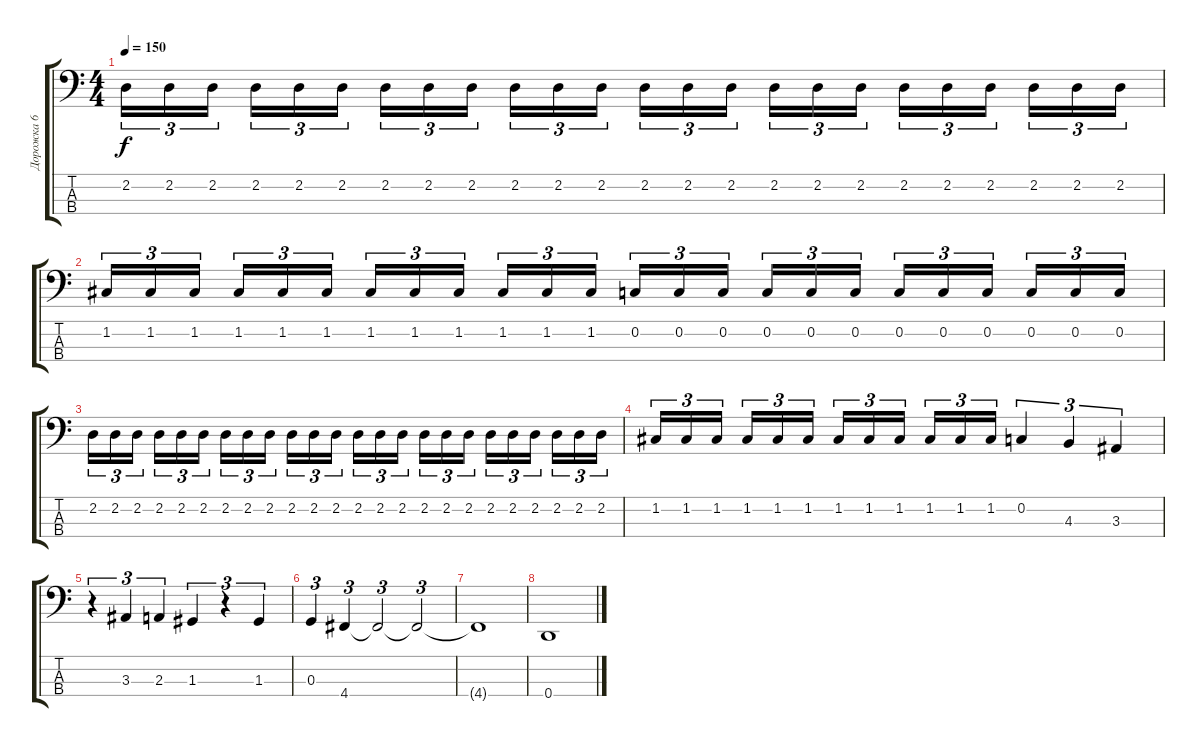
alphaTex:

\track ("Дорожка 6" "Дорожка 6") {instrument electricbasspick}
\staff {score tabs}
\tuning (F2 C2 G1 D1) {hide}
\ts (4 4)
\tempo 150
\clef f4
\ks c
2.2.16{tu (3 2) dy f} 2.2.16{tu (3 2)} 2.2.16{tu (3 2) beam splitsecondary} 2.2.16{tu (3 2)} 2.2.16{tu (3 2)} 2.2.16{tu (3 2)} 2.2.16{tu (3 2)} 2.2.16{tu (3 2)} 2.2.16{tu (3 2) beam splitsecondary} 2.2.16{tu (3 2)} 2.2.16{tu (3 2)} 2.2.16{tu (3 2)} 2.2.16{tu (3 2)} 2.2.16{tu (3 2)} 2.2.16{tu (3 2) beam splitsecondary} 2.2.16{tu (3 2)} 2.2.16{tu (3 2)} 2.2.16{tu (3 2)} 2.2.16{tu (3 2)} 2.2.16{tu (3 2)} 2.2.16{tu (3 2) beam splitsecondary} 2.2.16{tu (3 2)} 2.2.16{tu (3 2)} 2.2.16{tu (3 2)} |
1.2.16{tu (3 2)} 1.2.16{tu (3 2)} 1.2.16{tu (3 2) beam splitsecondary} 1.2.16{tu (3 2)} 1.2.16{tu (3 2)} 1.2.16{tu (3 2)} 1.2.16{tu (3 2)} 1.2.16{tu (3 2)} 1.2.16{tu (3 2) beam splitsecondary} 1.2.16{tu (3 2)} 1.2.16{tu (3 2)} 1.2.16{tu (3 2)} 0.2.16{tu (3 2)} 0.2.16{tu (3 2)} 0.2.16{tu (3 2) beam splitsecondary} 0.2.16{tu (3 2)} 0.2.16{tu (3 2)} 0.2.16{tu (3 2)} 0.2.16{tu (3 2)} 0.2.16{tu (3 2)} 0.2.16{tu (3 2) beam splitsecondary} 0.2.16{tu (3 2)} 0.2.16{tu (3 2)} 0.2.16{tu (3 2)} |
2.2.16{tu (3 2)} 2.2.16{tu (3 2)} 2.2.16{tu (3 2) beam splitsecondary} 2.2.16{tu (3 2)} 2.2.16{tu (3 2)} 2.2.16{tu (3 2)} 2.2.16{tu (3 2)} 2.2.16{tu (3 2)} 2.2.16{tu (3 2) beam splitsecondary} 2.2.16{tu (3 2)} 2.2.16{tu (3 2)} 2.2.16{tu (3 2)} 2.2.16{tu (3 2)} 2.2.16{tu (3 2)} 2.2.16{tu (3 2) beam splitsecondary} 2.2.16{tu (3 2)} 2.2.16{tu (3 2)} 2.2.16{tu (3 2)} 2.2.16{tu (3 2)} 2.2.16{tu (3 2)} 2.2.16{tu (3 2) beam splitsecondary} 2.2.16{tu (3 2)} 2.2.16{tu (3 2)} 2.2.16{tu (3 2)} |
1.2.16{tu (3 2)} 1.2.16{tu (3 2)} 1.2.16{tu (3 2) beam splitsecondary} 1.2.16{tu (3 2)} 1.2.16{tu (3 2)} 1.2.16{tu (3 2)} 1.2.16{tu (3 2)} 1.2.16{tu (3 2)} 1.2.16{tu (3 2) beam splitsecondary} 1.2.16{tu (3 2)} 1.2.16{tu (3 2)} 1.2.16{tu (3 2)} 0.2.4{tu (3 2)} 4.3.4{tu (3 2)} 3.3.4{tu (3 2)} |
r.4{tu (3 2)} 3.3.4{tu (3 2)} 2.3.4{tu (3 2)} 1.3.4{tu (3 2)} r.4{tu (3 2)} 1.3.4{tu (3 2)} |
0.3.4{tu (3 2)} 4.4.4{tu (3 2)} 4.4{t}.2{tu (3 2)} 4.4{t}.2{tu (3 2)} |
4.4{t}.1 |
0.4.1
